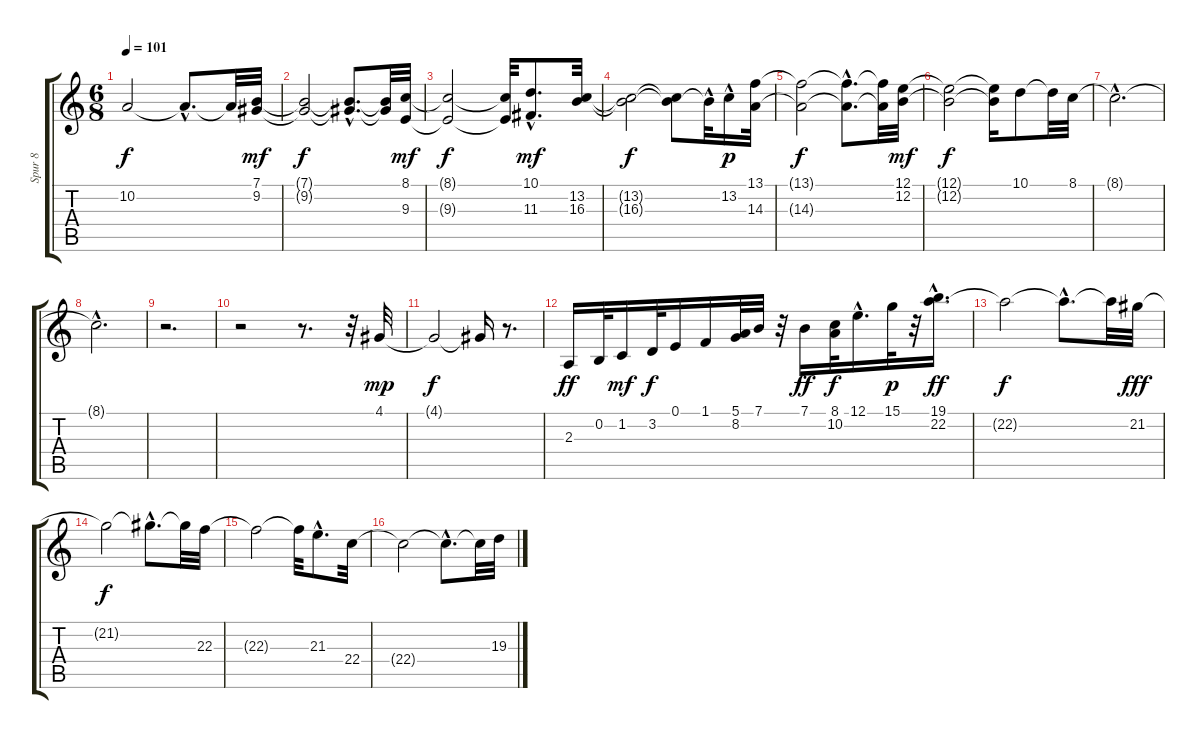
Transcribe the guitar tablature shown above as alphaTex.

\track ("Spur 8" "Spur 8") {instrument stringensemble2}
\staff {score tabs}
\tuning (E4 B3 G3 D3 A2 E2) {hide}
\ts (6 8)
\tempo 101
\clef g2
\ks c
10.2{t}.2{dy f} 10.2{hac t}.8{d} 10.2{t}.32 (7.1 9.2).32{dy mf} |
(7.1{t} 9.2{t}).2{dy f} (7.1{hac t} 9.2{hac t}).8{d} (7.1{t} 9.2{t}).32 (8.1 9.3).32{dy mf} |
(8.1{t} 9.3{t}).2{dy f} (8.1{t} 9.3{t}).32 (10.1{hac} 11.3{hac}).8{d dy mf} (13.2 16.3).32 |
(13.2{t} 16.3{t}).2{dy f} (13.2{t} 16.3{t}).8 16.3{hac t}.32 13.2{hac}.16{dy p} (13.1 14.3).32 |
(13.1{t} 14.3{t}).2{dy f} (13.1{hac t} 14.3{hac t}).8{d} (13.1{t} 14.3{t}).32 (12.1 12.2).32{dy mf} |
(12.1{t} 12.2{t}).2{dy f} (12.1{t} 12.2{t}).16 10.1.8 10.1{t}.32 8.1.32 |
8.1{hac t}.2{d} |
8.1{hac t}.2{d} |
r.2{d} |
r.2 r.8{d} r.32 4.1.32{dy mp} |
4.1{t}.2{dy f} 4.1{t}.16 r.8{d} |
2.3.16{dy ff} 0.2.32 1.2.16{dy mf} 3.2.32{dy f} 0.1.16 1.1.16 (5.1 8.2).32 7.1.32 r.32 7.1.16{dy ff} (8.1 10.2).32{dy f} 12.1{hac}.16{d} 15.1.32{dy p} r.32 (19.1 22.2{hac}).16{d dy ff} |
22.2{t}.2{dy f} 22.2{hac t}.8{d} 22.2{t}.32 21.2.32{dy fff} |
21.2{t}.2{dy f} 21.2{hac t}.8{d} 21.2{t}.32 22.3.32 |
22.3{t}.2 22.3{t}.32 21.3{hac}.8{d} 22.4.32 |
22.4{t}.2 22.4{hac t}.8{d} 22.4{t}.32 19.3.32
